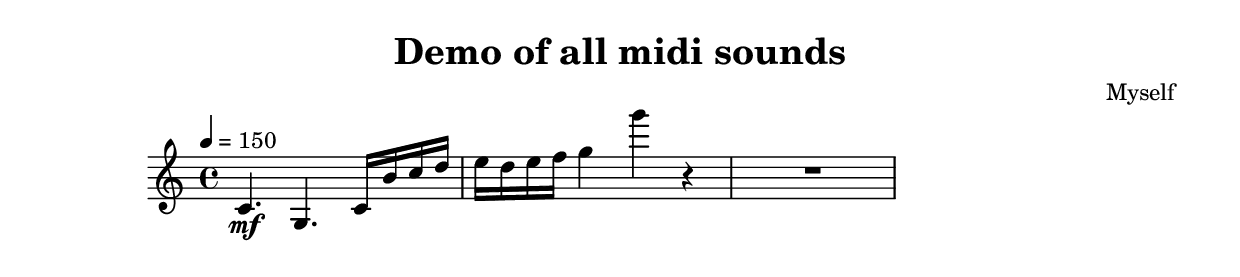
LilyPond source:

%% Do not edit this file; it is auto-generated from LSR http://lsr.dsi.unimi.it
%% This file is in the public domain.
\version "2.13.0"

\header {
  lsrtags = "midi"

  texidoc = "
Problem: How to know which @code{midiInstrument} would be best for your
composition? Solution: A LilyPond demo file.



"
  doctitle = "Demo MidiInstruments"
} % begin verbatim

\header {
  title = "Demo of all midi sounds"
  arranger = "Myself "
}

baseMelody = \relative c' {
  c4.\mf g c16 b' c d
  e16 d e f g4 g'4 r
  R1
}
melody = {
  \tempo 4 = 150
  \baseMelody
}

\score {
  \new Staff <<
    \new Voice \melody
  >>
  \layout { }
}

\score { 
  \new Staff <<
    \new Voice {
      r\mf
      \set Staff.midiInstrument = #"acoustic grand" \melody
      \set Staff.midiInstrument = #"bright acoustic" \melody
      \set Staff.midiInstrument = #"electric grand" \melody
      \set Staff.midiInstrument = #"honky-tonk" \melody
      \set Staff.midiInstrument = #"electric piano 1" \melody
      \set Staff.midiInstrument = #"electric piano 2" \melody
      \set Staff.midiInstrument = #"harpsichord" \melody
      \set Staff.midiInstrument = #"clav" \melody
      \set Staff.midiInstrument = #"celesta" \melody
      \set Staff.midiInstrument = #"glockenspiel" \melody
      \set Staff.midiInstrument = #"music box" \melody
      \set Staff.midiInstrument = #"vibraphone" \melody
      \set Staff.midiInstrument = #"marimba" \melody
      \set Staff.midiInstrument = #"xylophone" \melody
      \set Staff.midiInstrument = #"tubular bells" \melody
      \set Staff.midiInstrument = #"dulcimer" \melody
      \set Staff.midiInstrument = #"drawbar organ" \melody
      \set Staff.midiInstrument = #"percussive organ" \melody
      \set Staff.midiInstrument = #"rock organ" \melody
      \set Staff.midiInstrument = #"church organ" \melody
      \set Staff.midiInstrument = #"reed organ" \melody
      \set Staff.midiInstrument = #"accordion" \melody
      \set Staff.midiInstrument = #"harmonica" \melody
      \set Staff.midiInstrument = #"concertina" \melody
      \set Staff.midiInstrument = #"acoustic guitar (nylon)" \melody
      \set Staff.midiInstrument = #"acoustic guitar (steel)" \melody
      \set Staff.midiInstrument = #"electric guitar (jazz)" \melody
      \set Staff.midiInstrument = #"electric guitar (clean)" \melody
      \set Staff.midiInstrument = #"electric guitar (muted)" \melody
      \set Staff.midiInstrument = #"overdriven guitar" \melody
      \set Staff.midiInstrument = #"distorted guitar" \melody
      \set Staff.midiInstrument = #"acoustic bass" \melody
      \set Staff.midiInstrument = #"electric bass (finger)" \melody
      \set Staff.midiInstrument = #"electric bass (pick)" \melody
      \set Staff.midiInstrument = #"fretless bass" \melody
      \set Staff.midiInstrument = #"slap bass 1" \melody
      \set Staff.midiInstrument = #"slap bass 2" \melody
      \set Staff.midiInstrument = #"synth bass 1" \melody
      \set Staff.midiInstrument = #"synth bass 2" \melody
      \set Staff.midiInstrument = #"violin" \melody
      \set Staff.midiInstrument = #"viola" \melody
      \set Staff.midiInstrument = #"cello" \melody
      \set Staff.midiInstrument = #"contrabass" \melody
      \set Staff.midiInstrument = #"tremolo strings" \melody
      \set Staff.midiInstrument = #"pizzicato strings" \melody
      \set Staff.midiInstrument = #"orchestral harp" \melody
      \set Staff.midiInstrument = #"timpani" \melody
      \set Staff.midiInstrument = #"string ensemble 1" \melody
      \set Staff.midiInstrument = #"string ensemble 2" \melody
      \set Staff.midiInstrument = #"synthstrings 1" \melody
      \set Staff.midiInstrument = #"synthstrings 2" \melody
      \set Staff.midiInstrument = #"choir aahs" \melody
      \set Staff.midiInstrument = #"voice oohs" \melody
      \set Staff.midiInstrument = #"synth voice" \melody
      \set Staff.midiInstrument = #"orchestra hit" \melody
      \set Staff.midiInstrument = #"trumpet" \melody
      \set Staff.midiInstrument = #"trombone" \melody
      \set Staff.midiInstrument = #"tuba" \melody
      \set Staff.midiInstrument = #"muted trumpet" \melody
      \set Staff.midiInstrument = #"french horn" \melody
      \set Staff.midiInstrument = #"brass section" \melody
      \set Staff.midiInstrument = #"synthbrass 1" \melody
      \set Staff.midiInstrument = #"synthbrass 2" \melody
      \set Staff.midiInstrument = #"soprano sax" \melody
      \set Staff.midiInstrument = #"alto sax" \melody
      \set Staff.midiInstrument = #"tenor sax" \melody
      \set Staff.midiInstrument = #"baritone sax" \melody
      \set Staff.midiInstrument = #"oboe" \melody
      \set Staff.midiInstrument = #"english horn" \melody
      \set Staff.midiInstrument = #"bassoon" \melody
      \set Staff.midiInstrument = #"clarinet" \melody
      \set Staff.midiInstrument = #"piccolo" \melody
      \set Staff.midiInstrument = #"flute" \melody
      \set Staff.midiInstrument = #"recorder" \melody
      \set Staff.midiInstrument = #"pan flute" \melody
      \set Staff.midiInstrument = #"blown bottle" \melody
      \set Staff.midiInstrument = #"shakuhachi" \melody
      \set Staff.midiInstrument = #"whistle" \melody
      \set Staff.midiInstrument = #"ocarina" \melody
      \set Staff.midiInstrument = #"lead 1 (square)" \melody
      \set Staff.midiInstrument = #"lead 2 (sawtooth)" \melody
      \set Staff.midiInstrument = #"lead 3 (calliope)" \melody
      \set Staff.midiInstrument = #"lead 4 (chiff)" \melody
      \set Staff.midiInstrument = #"lead 5 (charang)" \melody
      \set Staff.midiInstrument = #"lead 6 (voice)" \melody
      \set Staff.midiInstrument = #"lead 7 (fifths)" \melody
      \set Staff.midiInstrument = #"lead 8 (bass+lead)" \melody
      \set Staff.midiInstrument = #"pad 1 (new age)" \melody
      \set Staff.midiInstrument = #"pad 2 (warm)" \melody
      \set Staff.midiInstrument = #"pad 3 (polysynth)" \melody
      \set Staff.midiInstrument = #"pad 4 (choir)" \melody
      \set Staff.midiInstrument = #"pad 5 (bowed)" \melody
      \set Staff.midiInstrument = #"pad 6 (metallic)" \melody
      \set Staff.midiInstrument = #"pad 7 (halo)" \melody
      \set Staff.midiInstrument = #"pad 8 (sweep)" \melody
      \set Staff.midiInstrument = #"fx 1 (rain)" \melody
      \set Staff.midiInstrument = #"fx 2 (soundtrack)" \melody
      \set Staff.midiInstrument = #"fx 3 (crystal)" \melody
      \set Staff.midiInstrument = #"fx 4 (atmosphere)" \melody
      \set Staff.midiInstrument = #"fx 5 (brightness)" \melody
      \set Staff.midiInstrument = #"fx 6 (goblins)" \melody
      \set Staff.midiInstrument = #"fx 7 (echoes)" \melody
      \set Staff.midiInstrument = #"fx 8 (sci-fi)" \melody
      \set Staff.midiInstrument = #"sitar" \melody
      \set Staff.midiInstrument = #"banjo" \melody
      \set Staff.midiInstrument = #"shamisen" \melody
      \set Staff.midiInstrument = #"koto" \melody
      \set Staff.midiInstrument = #"kalimba" \melody
      \set Staff.midiInstrument = #"bagpipe" \melody
      \set Staff.midiInstrument = #"fiddle" \melody
      \set Staff.midiInstrument = #"shanai" \melody
      \set Staff.midiInstrument = #"tinkle bell" \melody
      \set Staff.midiInstrument = #"agogo" \melody
      \set Staff.midiInstrument = #"steel drums" \melody
      \set Staff.midiInstrument = #"woodblock" \melody
      \set Staff.midiInstrument = #"taiko drum" \melody
      \set Staff.midiInstrument = #"melodic tom" \melody
      \set Staff.midiInstrument = #"synth drum" \melody
      \set Staff.midiInstrument = #"reverse cymbal" \melody
      \set Staff.midiInstrument = #"guitar fret noise" \melody
      \set Staff.midiInstrument = #"breath noise" \melody
      \set Staff.midiInstrument = #"seashore" \melody
      \set Staff.midiInstrument = #"bird tweet" \melody
      \set Staff.midiInstrument = #"telephone ring" \melody
      \set Staff.midiInstrument = #"helicopter" \melody
      \set Staff.midiInstrument = #"applause" \melody
      \set Staff.midiInstrument = #"gunshot" \melody
    }
  >>
  \midi { }
}
